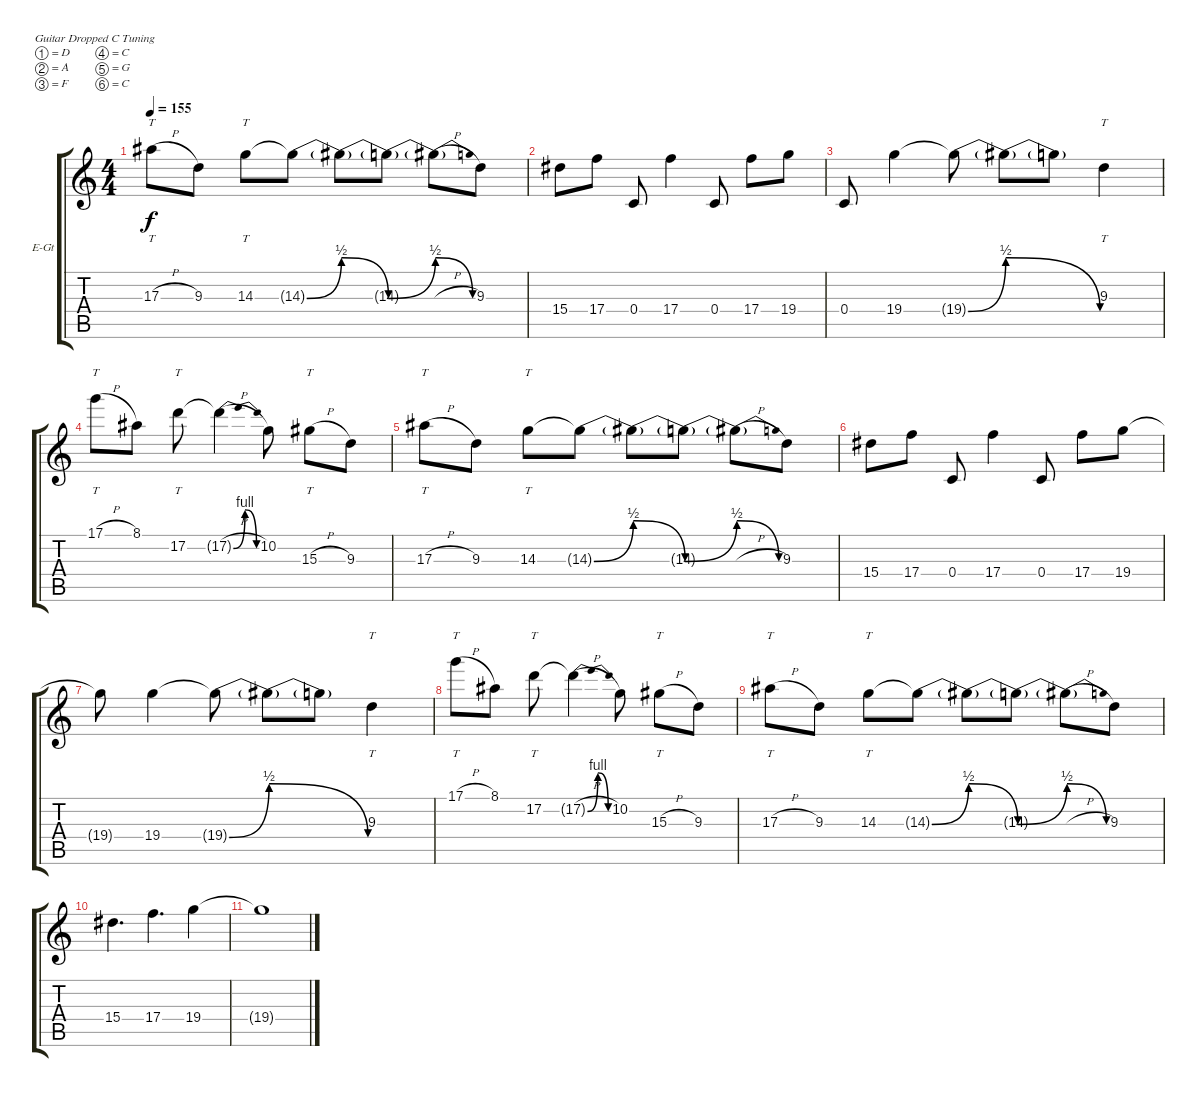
\defaultSystemsLayout 4
\bracketExtendMode groupsimilarinstruments
\firstSystemTrackNameOrientation horizontal
\otherSystemsTrackNameOrientation horizontal
\track ("Jack" "E-Gt") {instrument distortionguitar}
\staff {score tabs}
\tuning (D4 A3 F3 C3 G2 C2)
\ts (4 4)
\tempo 155
\clef g2
\scale
0.222222
\ks c
17.3{h}.8{tt dy f} 9.3.8 14.3.8{tt} 14.3{be (bend 0 0 27 2) t}.8 14.3{be (release 0 2 30 0) t}.8 14.3{be (bend 0 0 27 2) t}.8 14.3{be (release 0 2 30 0) h t}.8 9.3.8 |
\scale
0.222222 15.4.8 17.4.8 0.4.8 17.4.4 0.4.8 17.4.8 19.4.8 |
\scale
0.222222 0.4.8 19.4.4 19.4{be (bend 0 0 30 2) t}.8 19.4{be (release 0 2 30.599999999999998 0) t}.8 19.4{t}.8 9.3.4{tt} |
17.1{h}.8{tt} 8.1.8 17.2.8{tt} 17.2{be (bendrelease 0 0 19.8 4 24 4 40.8 0) h t}.4 10.2.8 15.3{h}.8{tt} 9.3.8 |
17.3{h}.8{tt} 9.3.8 14.3.8{tt} 14.3{be (bend 0 0 27 2) t}.8 14.3{be (release 0 2 30 0) t}.8 14.3{be (bend 0 0 27 2) t}.8 14.3{be (release 0 2 30 0) h t}.8 9.3.8 |
15.4.8 17.4.8 0.4.8 17.4.4 0.4.8 17.4.8 19.4.8 |
19.4{t}.8 19.4.4 19.4{be (bend 0 0 30 2) t}.8 19.4{be (release 0 2 30.599999999999998 0) t}.8 19.4{t}.8 9.3.4{tt} |
17.1{h}.8{tt} 8.1.8 17.2.8{tt} 17.2{be (bendrelease 0 0 19.8 4 24 4 40.8 0) h t}.4 10.2.8 15.3{h}.8{tt} 9.3.8 |
17.3{h}.8{tt} 9.3.8 14.3.8{tt} 14.3{be (bend 0 0 27 2) t}.8 14.3{be (release 0 2 30 0) t}.8 14.3{be (bend 0 0 27 2) t}.8 14.3{be (release 0 2 30 0) h t}.8 9.3.8 |
15.4.4{d} 17.4.4{d} 19.4.4 |
19.4{t}.1
